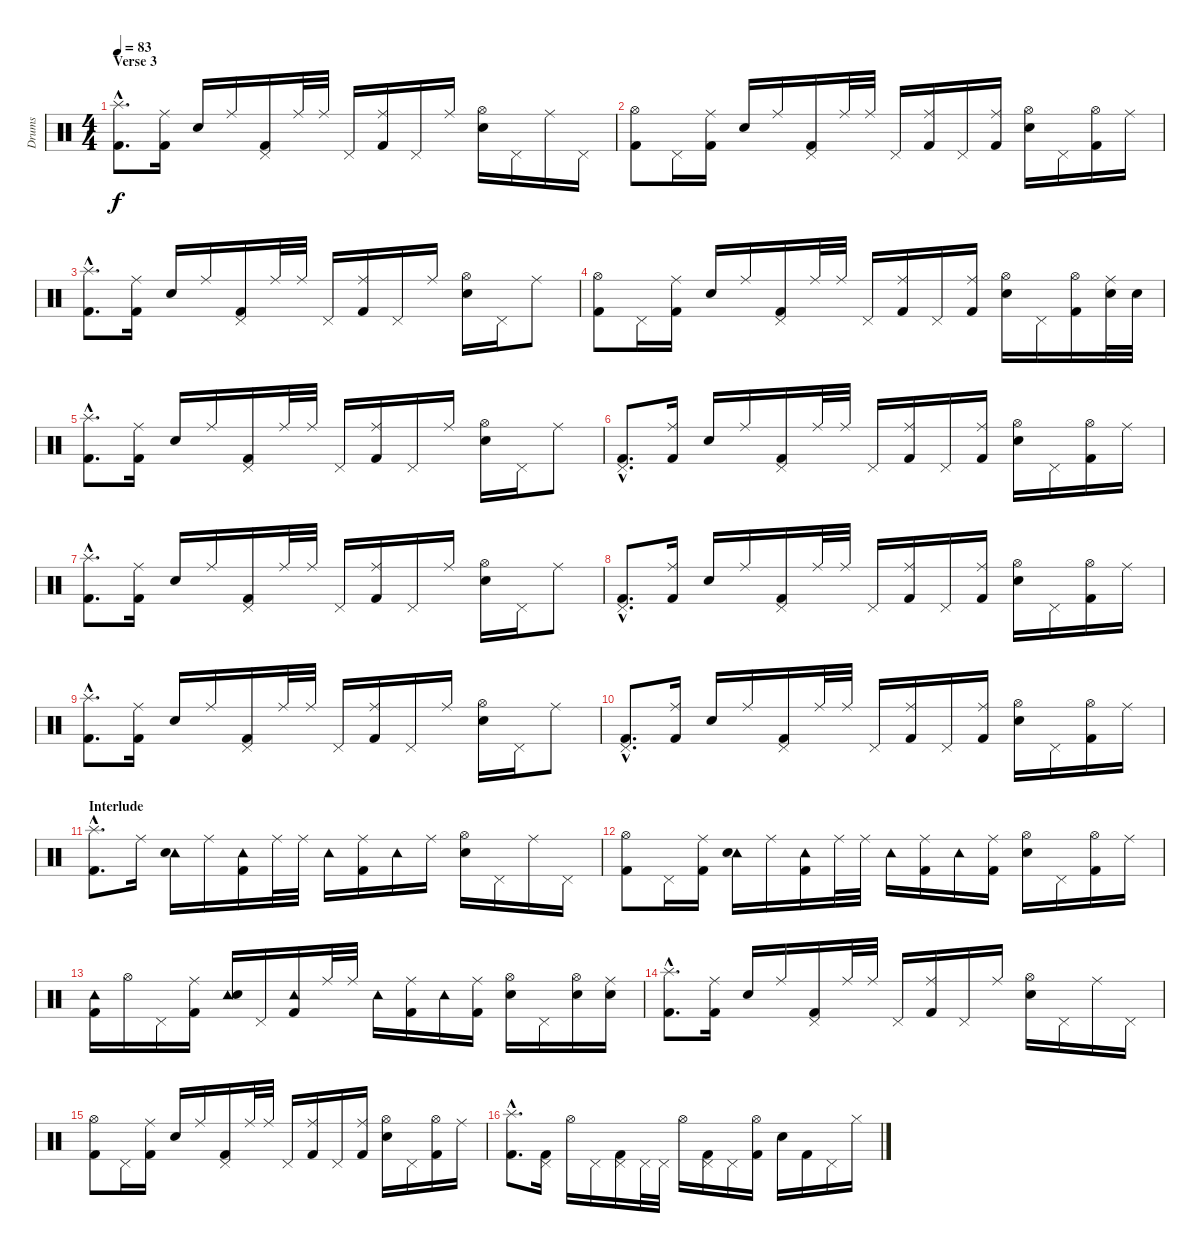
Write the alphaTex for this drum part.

\track ("Drums" "Drums") {instrument percussion}
\staff {score}
\articulation defaults
\ts (4 4)
\section ("" "Verse 3")
\tempo 83
\clef neutral
\ks c
("Splash (hit)"{hac} "Kick (hit) 2"{hac}).8{d dy f} ("Ride (middle)" "Kick (hit) 2").16 "Snare (hit) 2".16 "Ride (middle)".16 ("Pedal Hi-Hat (hit)" "Kick (hit) 2").16 "Ride (middle)".32 "Ride (middle)".32 "Pedal Hi-Hat (hit)".16 ("Ride (middle)" "Kick (hit) 2").16 "Pedal Hi-Hat (hit)".16 "Ride (middle)".16 ("Hi-Hat (open)" "Snare (hit) 2").16 "Pedal Hi-Hat (hit)".16 "Ride (middle)".16 "Pedal Hi-Hat (hit)".16 |
("Hi-Hat (open)" "Kick (hit) 2").8 "Pedal Hi-Hat (hit)".16 ("Ride (middle)" "Kick (hit) 2").16 "Snare (hit) 2".16 "Ride (middle)".16 ("Pedal Hi-Hat (hit)" "Kick (hit) 2").16 "Ride (middle)".32 "Ride (middle)".32 "Pedal Hi-Hat (hit)".16 ("Ride (middle)" "Kick (hit) 2").16 "Pedal Hi-Hat (hit)".16 ("Ride (middle)" "Kick (hit) 2").16 ("Hi-Hat (open)" "Snare (hit) 2").16 "Pedal Hi-Hat (hit)".16 ("Hi-Hat (open)" "Kick (hit) 2").16 "Ride (middle)".16 |
("Splash (hit)"{hac} "Kick (hit) 2"{hac}).8{d} ("Ride (middle)" "Kick (hit) 2").16 "Snare (hit) 2".16 "Ride (middle)".16 ("Pedal Hi-Hat (hit)" "Kick (hit) 2").16 "Ride (middle)".32 "Ride (middle)".32 "Pedal Hi-Hat (hit)".16 ("Ride (middle)" "Kick (hit) 2").16 "Pedal Hi-Hat (hit)".16 "Ride (middle)".16 ("Hi-Hat (open)" "Snare (hit) 2").16 "Pedal Hi-Hat (hit)".16 "Ride (middle)".8 |
("Hi-Hat (open)" "Kick (hit) 2").8 "Pedal Hi-Hat (hit)".16 ("Ride (middle)" "Kick (hit) 2").16 "Snare (hit) 2".16 "Ride (middle)".16 ("Pedal Hi-Hat (hit)" "Kick (hit) 2").16 "Ride (middle)".32 "Ride (middle)".32 "Pedal Hi-Hat (hit)".16 ("Ride (middle)" "Kick (hit) 2").16 "Pedal Hi-Hat (hit)".16 ("Ride (middle)" "Kick (hit) 2").16 ("Hi-Hat (open)" "Snare (hit) 2").16 "Pedal Hi-Hat (hit)".16 ("Hi-Hat (open)" "Kick (hit) 2").16 ("Ride (middle)" "Snare (hit) 2").32 "Snare (hit) 2".32 |
("Splash (hit)"{hac} "Kick (hit) 2"{hac}).8{d} ("Ride (middle)" "Kick (hit) 2").16 "Snare (hit) 2".16 "Ride (middle)".16 ("Pedal Hi-Hat (hit)" "Kick (hit) 2").16 "Ride (middle)".32 "Ride (middle)".32 "Pedal Hi-Hat (hit)".16 ("Ride (middle)" "Kick (hit) 2").16 "Pedal Hi-Hat (hit)".16 "Ride (middle)".16 ("Hi-Hat (open)" "Snare (hit) 2").16 "Pedal Hi-Hat (hit)".16 "Ride (middle)".8 |
("Pedal Hi-Hat (hit)"{hac} "Kick (hit) 2"{hac}).8{d} ("Ride (middle)" "Kick (hit) 2").16 "Snare (hit) 2".16 "Ride (middle)".16 ("Pedal Hi-Hat (hit)" "Kick (hit) 2").16 "Ride (middle)".32 "Ride (middle)".32 "Pedal Hi-Hat (hit)".16 ("Ride (middle)" "Kick (hit) 2").16 "Pedal Hi-Hat (hit)".16 ("Ride (middle)" "Kick (hit) 2").16 ("Hi-Hat (open)" "Snare (hit) 2").16 "Pedal Hi-Hat (hit)".16 ("Hi-Hat (open)" "Kick (hit) 2").16 "Ride (middle)".16 |
("Splash (hit)"{hac} "Kick (hit) 2"{hac}).8{d} ("Ride (middle)" "Kick (hit) 2").16 "Snare (hit) 2".16 "Ride (middle)".16 ("Pedal Hi-Hat (hit)" "Kick (hit) 2").16 "Ride (middle)".32 "Ride (middle)".32 "Pedal Hi-Hat (hit)".16 ("Ride (middle)" "Kick (hit) 2").16 "Pedal Hi-Hat (hit)".16 "Ride (middle)".16 ("Hi-Hat (open)" "Snare (hit) 2").16 "Pedal Hi-Hat (hit)".16 "Ride (middle)".8 |
("Pedal Hi-Hat (hit)"{hac} "Kick (hit) 2"{hac}).8{d} ("Ride (middle)" "Kick (hit) 2").16 "Snare (hit) 2".16 "Ride (middle)".16 ("Pedal Hi-Hat (hit)" "Kick (hit) 2").16 "Ride (middle)".32 "Ride (middle)".32 "Pedal Hi-Hat (hit)".16 ("Ride (middle)" "Kick (hit) 2").16 "Pedal Hi-Hat (hit)".16 ("Ride (middle)" "Kick (hit) 2").16 ("Hi-Hat (open)" "Snare (hit) 2").16 "Pedal Hi-Hat (hit)".16 ("Hi-Hat (open)" "Kick (hit) 2").16 "Ride (middle)".16 |
("Splash (hit)"{hac} "Kick (hit) 2"{hac}).8{d} ("Ride (middle)" "Kick (hit) 2").16 "Snare (hit) 2".16 "Ride (middle)".16 ("Pedal Hi-Hat (hit)" "Kick (hit) 2").16 "Ride (middle)".32 "Ride (middle)".32 "Pedal Hi-Hat (hit)".16 ("Ride (middle)" "Kick (hit) 2").16 "Pedal Hi-Hat (hit)".16 "Ride (middle)".16 ("Hi-Hat (open)" "Snare (hit) 2").16 "Pedal Hi-Hat (hit)".16 "Ride (middle)".8 |
("Pedal Hi-Hat (hit)"{hac} "Kick (hit) 2"{hac}).8{d} ("Ride (middle)" "Kick (hit) 2").16 "Snare (hit) 2".16 "Ride (middle)".16 ("Pedal Hi-Hat (hit)" "Kick (hit) 2").16 "Ride (middle)".32 "Ride (middle)".32 "Pedal Hi-Hat (hit)".16 ("Ride (middle)" "Kick (hit) 2").16 "Pedal Hi-Hat (hit)".16 ("Ride (middle)" "Kick (hit) 2").16 ("Hi-Hat (open)" "Snare (hit) 2").16 "Pedal Hi-Hat (hit)".16 ("Hi-Hat (open)" "Kick (hit) 2").16 "Ride (middle)".16 |
\section ("" "Interlude")
("Splash (hit)"{hac} "Kick (hit) 2"{hac}).8{d} "Ride (middle)".16 ("Tambourine (hit)" "Snare (hit) 2").16 "Ride (middle)".16 ("Tambourine (hit)" "Kick (hit) 2").16 "Ride (middle)".32 "Ride (middle)".32 "Tambourine (hit)".16 ("Ride (middle)" "Kick (hit) 2").16 "Tambourine (hit)".16 "Ride (middle)".16 ("Hi-Hat (open)" "Snare (hit) 2").16 "Pedal Hi-Hat (hit)".16 "Ride (middle)".16 "Pedal Hi-Hat (hit)".16 |
("Hi-Hat (open)" "Kick (hit) 2").8 "Pedal Hi-Hat (hit)".16 ("Ride (middle)" "Kick (hit) 2").16 ("Tambourine (hit)" "Snare (hit) 2").16 "Ride (middle)".16 ("Tambourine (hit)" "Kick (hit) 2").16 "Ride (middle)".32 "Ride (middle)".32 "Tambourine (hit)".16 ("Ride (middle)" "Kick (hit) 2").16 "Tambourine (hit)".16 ("Ride (middle)" "Kick (hit) 2").16 ("Hi-Hat (open)" "Snare (hit) 2").16 "Pedal Hi-Hat (hit)".16 ("Hi-Hat (open)" "Kick (hit) 2").16 "Ride (middle)".16 |
("Tambourine (hit)" "Kick (hit) 2").16 "Hi-Hat (open)".16 "Pedal Hi-Hat (hit)".16 ("Ride (middle)" "Kick (hit) 2").16 ("Tambourine (hit)" "Snare (hit) 2").16 "Pedal Hi-Hat (hit)".16 ("Tambourine (hit)" "Kick (hit) 2").16 "Ride (middle)".32 "Ride (middle)".32 "Tambourine (hit)".16 ("Ride (middle)" "Kick (hit) 2").16 "Tambourine (hit)".16 ("Ride (middle)" "Kick (hit) 2").16 ("Hi-Hat (open)" "Snare (hit) 2").16 "Pedal Hi-Hat (hit)".16 ("Hi-Hat (open)" "Snare (hit) 2").16 ("Ride (middle)" "Snare (hit) 2").16 |
("Splash (hit)"{hac} "Kick (hit) 2"{hac}).8{d} ("Ride (middle)" "Kick (hit) 2").16 "Snare (hit) 2".16 "Ride (middle)".16 ("Pedal Hi-Hat (hit)" "Kick (hit) 2").16 "Ride (middle)".32 "Ride (middle)".32 "Pedal Hi-Hat (hit)".16 ("Ride (middle)" "Kick (hit) 2").16 "Pedal Hi-Hat (hit)".16 "Ride (middle)".16 ("Hi-Hat (open)" "Snare (hit) 2").16 "Pedal Hi-Hat (hit)".16 "Ride (middle)".16 "Pedal Hi-Hat (hit)".16 |
("Hi-Hat (open)" "Kick (hit) 2").8 "Pedal Hi-Hat (hit)".16 ("Ride (middle)" "Kick (hit) 2").16 "Snare (hit) 2".16 "Ride (middle)".16 ("Pedal Hi-Hat (hit)" "Kick (hit) 2").16 "Ride (middle)".32 "Ride (middle)".32 "Pedal Hi-Hat (hit)".16 ("Ride (middle)" "Kick (hit) 2").16 "Pedal Hi-Hat (hit)".16 ("Ride (middle)" "Kick (hit) 2").16 ("Hi-Hat (open)" "Snare (hit) 2").16 "Pedal Hi-Hat (hit)".16 ("Hi-Hat (open)" "Kick (hit) 2").16 "Ride (middle)".16 |
("Splash (hit)"{hac} "Kick (hit) 2"{hac}).8{d} ("Pedal Hi-Hat (hit)" "Kick (hit) 2").16 "Hi-Hat (open)".16 "Pedal Hi-Hat (hit)".16 ("Pedal Hi-Hat (hit)" "Kick (hit) 2").16 "Pedal Hi-Hat (hit)".32 "Pedal Hi-Hat (hit)".32 "Hi-Hat (open)".16 ("Pedal Hi-Hat (hit)" "Kick (hit) 2").16 "Pedal Hi-Hat (hit)".16 ("Hi-Hat (open)" "Kick (hit) 2").16 "Snare (hit) 2".16 "Kick (hit) 2".16 "Pedal Hi-Hat (hit)".16 "Hi-Hat (closed)".16
